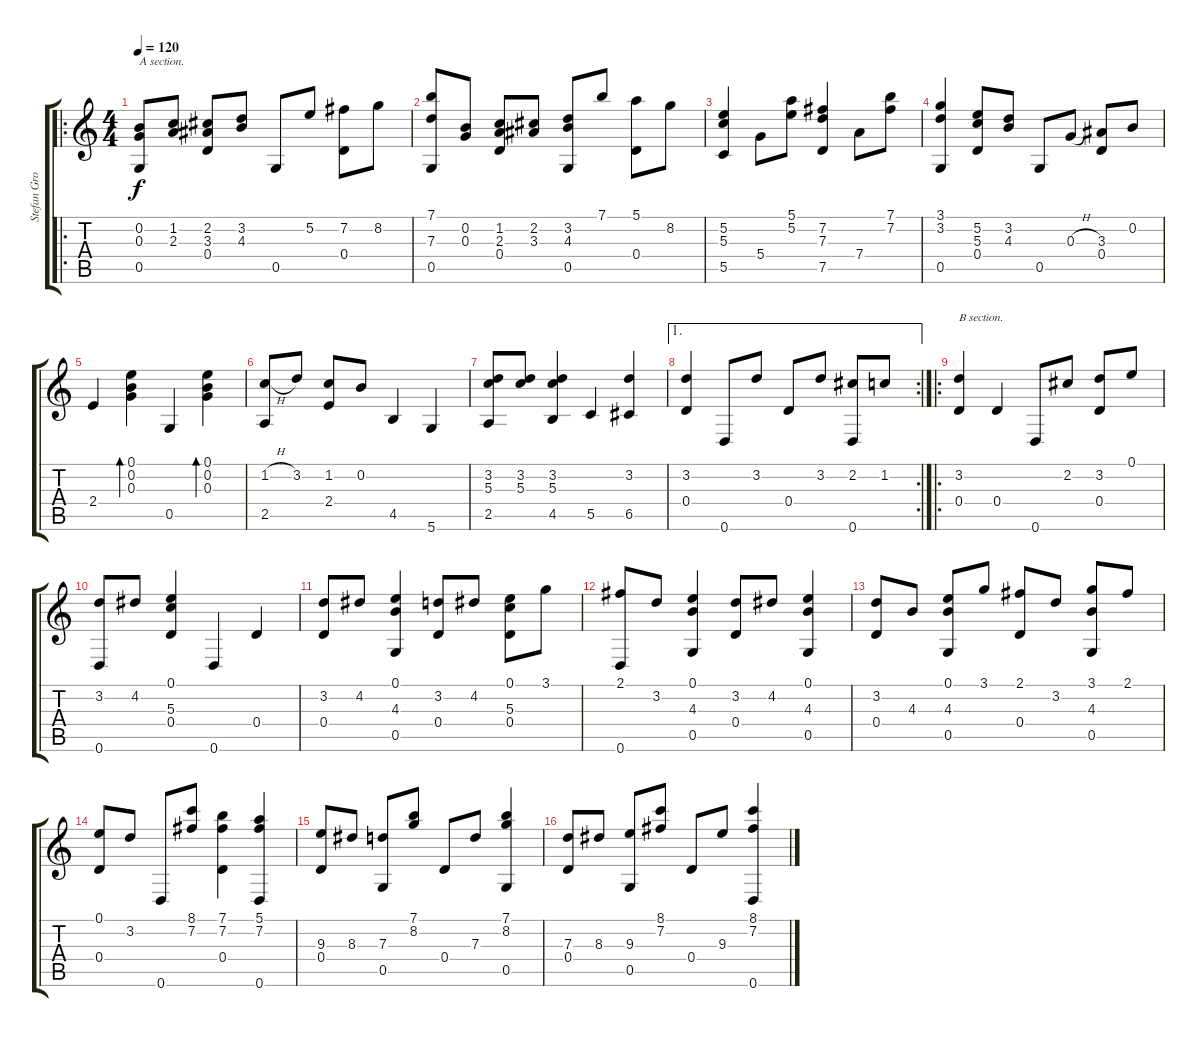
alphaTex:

\track ("Stefan Grossman" "Stefan Gro") {instrument acousticguitarnylon}
\staff {score tabs}
\tuning (E4 B3 G3 D3 G2 D2) {hide}
\ro
\ts (4 4)
\tempo 120
\clef g2
\ks c
(0.2 0.3 0.5).8{txt "A section." dy f instrument acousticguitarnylon} (1.2 2.3).8 (2.2 3.3 0.4).8 (3.2 4.3).8 0.5.8 5.2.8 (7.2 0.4).8 8.2.8 |
(7.1 7.3 0.5).8 (0.2 0.3).8 (1.2 2.3 0.4).8 (2.2 3.3).8 (3.2 4.3 0.5).8 7.1.8 (5.1 0.4).8 8.2.8 |
(5.2 5.3 5.5).4 5.4.8 (5.1 5.2).8 (7.2 7.3 7.5).4 7.4.8 (7.1 7.2).8 |
(3.1 3.2 0.5).4 (5.2 5.3 0.4).8 (3.2 4.3).8 0.5.8 0.3{h}.8 (3.3 0.4).8 0.2.8 |
2.4.4 (0.1 0.2 0.3).4{bd 30} 0.5.4 (0.1 0.2 0.3).4{bd 30} |
(1.2{h} 2.5).8 3.2.8 (1.2 2.4).8 0.2.8 4.5.4 5.6.4 |
(3.2 5.3 2.5).8 (3.2 5.3).8 (3.2 5.3 4.5).4 5.5.4 (3.2 6.5).4 |
\ae 1
\rc 2
(3.2 0.4).4 0.6.8 3.2.8 0.4.8 3.2.8 (2.2 0.6).8 1.2.8 |
\ro
(3.2 0.4).4{txt "B section."} 0.4.4 0.6.8 2.2.8 (3.2 0.4).8 0.1.8 |
(3.2 0.6).8 4.2.8 (0.1 5.3 0.4).4 0.6.4 0.4.4 |
(3.2 0.4).8 4.2.8 (0.1 4.3 0.5).4 (3.2 0.4).8 4.2.8 (0.1 5.3 0.4).8 3.1.8 |
(2.1 0.6).8 3.2.8 (0.1 4.3 0.5).4 (3.2 0.4).8 4.2.8 (0.1 4.3 0.5).4 |
(3.2 0.4).8 4.3.8 (0.1 4.3 0.5).8 3.1.8 (2.1 0.4).8 3.2.8 (3.1 4.3 0.5).8 2.1.8 |
(0.1 0.4).8 3.2.8 0.6.8 (8.1 7.2).8 (7.1 7.2 0.4).4 (5.1 7.2 0.6).4 |
(9.3 0.4).8 8.3.8 (7.3 0.5).8 (7.1 8.2).8 0.4.8 7.3.8 (7.1 8.2 0.5).4 |
(7.3 0.4).8 8.3.8 (9.3 0.5).8 (8.1 7.2).8 0.4.8 9.3.8 (8.1 7.2 0.6).4
